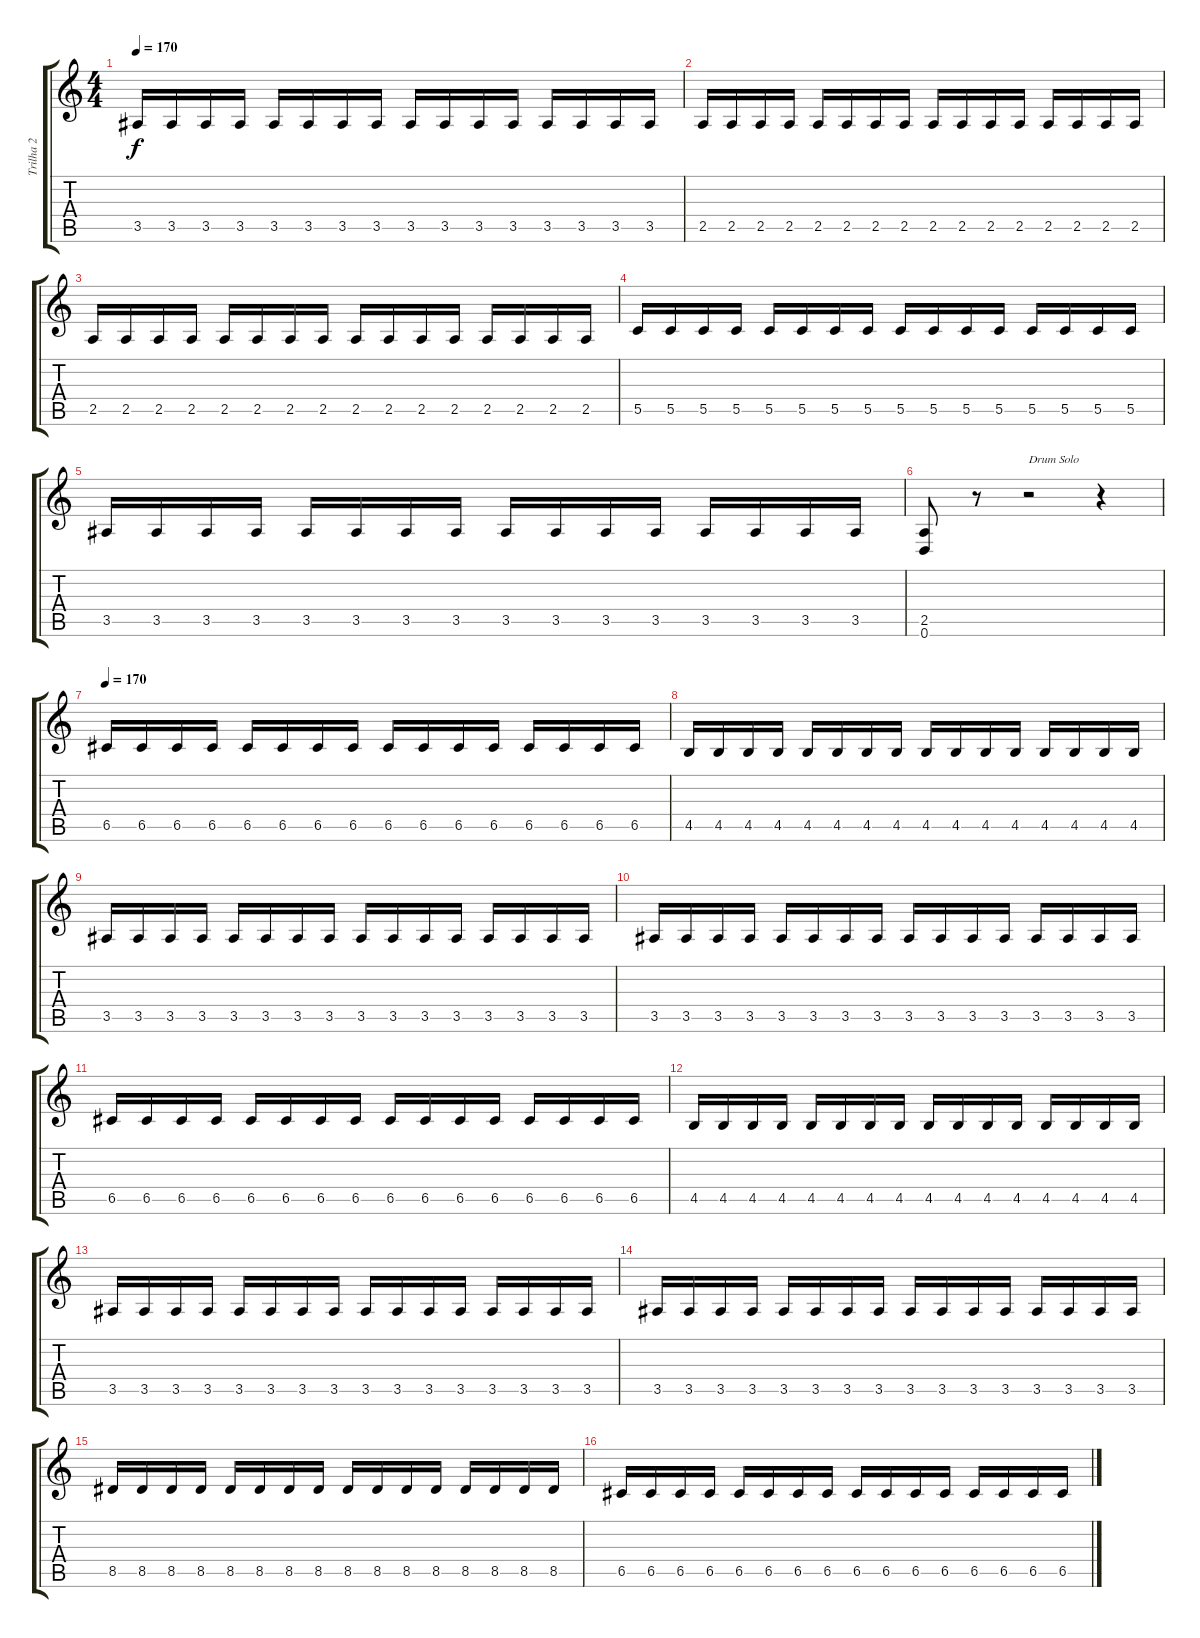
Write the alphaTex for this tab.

\track ("Trilha 2" "Trilha 2") {instrument distortionguitar}
\staff {score tabs}
\tuning (D4 A3 F3 C3 G2 D2) {hide}
\ts (4 4)
\tempo 170
\clef g2
\ks c
3.5.16{dy f} 3.5.16 3.5.16 3.5.16 3.5.16 3.5.16 3.5.16 3.5.16 3.5.16 3.5.16 3.5.16 3.5.16 3.5.16 3.5.16 3.5.16 3.5.16 |
2.5.16 2.5.16 2.5.16 2.5.16 2.5.16 2.5.16 2.5.16 2.5.16 2.5.16 2.5.16 2.5.16 2.5.16 2.5.16 2.5.16 2.5.16 2.5.16 |
2.5.16 2.5.16 2.5.16 2.5.16 2.5.16 2.5.16 2.5.16 2.5.16 2.5.16 2.5.16 2.5.16 2.5.16 2.5.16 2.5.16 2.5.16 2.5.16 |
5.5.16 5.5.16 5.5.16 5.5.16 5.5.16 5.5.16 5.5.16 5.5.16 5.5.16 5.5.16 5.5.16 5.5.16 5.5.16 5.5.16 5.5.16 5.5.16 |
3.5.16 3.5.16 3.5.16 3.5.16 3.5.16 3.5.16 3.5.16 3.5.16 3.5.16 3.5.16 3.5.16 3.5.16 3.5.16 3.5.16 3.5.16 3.5.16 |
(2.5 0.6).8 r.8 r.2{txt "Drum Solo"} r.4 |
\tempo 170
6.5.16 6.5.16 6.5.16 6.5.16 6.5.16 6.5.16 6.5.16 6.5.16 6.5.16 6.5.16 6.5.16 6.5.16 6.5.16 6.5.16 6.5.16 6.5.16 |
4.5.16 4.5.16 4.5.16 4.5.16 4.5.16 4.5.16 4.5.16 4.5.16 4.5.16 4.5.16 4.5.16 4.5.16 4.5.16 4.5.16 4.5.16 4.5.16 |
3.5.16 3.5.16 3.5.16 3.5.16 3.5.16 3.5.16 3.5.16 3.5.16 3.5.16 3.5.16 3.5.16 3.5.16 3.5.16 3.5.16 3.5.16 3.5.16 |
3.5.16 3.5.16 3.5.16 3.5.16 3.5.16 3.5.16 3.5.16 3.5.16 3.5.16 3.5.16 3.5.16 3.5.16 3.5.16 3.5.16 3.5.16 3.5.16 |
6.5.16 6.5.16 6.5.16 6.5.16 6.5.16 6.5.16 6.5.16 6.5.16 6.5.16 6.5.16 6.5.16 6.5.16 6.5.16 6.5.16 6.5.16 6.5.16 |
4.5.16 4.5.16 4.5.16 4.5.16 4.5.16 4.5.16 4.5.16 4.5.16 4.5.16 4.5.16 4.5.16 4.5.16 4.5.16 4.5.16 4.5.16 4.5.16 |
3.5.16 3.5.16 3.5.16 3.5.16 3.5.16 3.5.16 3.5.16 3.5.16 3.5.16 3.5.16 3.5.16 3.5.16 3.5.16 3.5.16 3.5.16 3.5.16 |
3.5.16 3.5.16 3.5.16 3.5.16 3.5.16 3.5.16 3.5.16 3.5.16 3.5.16 3.5.16 3.5.16 3.5.16 3.5.16 3.5.16 3.5.16 3.5.16 |
8.5.16 8.5.16 8.5.16 8.5.16 8.5.16 8.5.16 8.5.16 8.5.16 8.5.16 8.5.16 8.5.16 8.5.16 8.5.16 8.5.16 8.5.16 8.5.16 |
6.5.16 6.5.16 6.5.16 6.5.16 6.5.16 6.5.16 6.5.16 6.5.16 6.5.16 6.5.16 6.5.16 6.5.16 6.5.16 6.5.16 6.5.16 6.5.16
